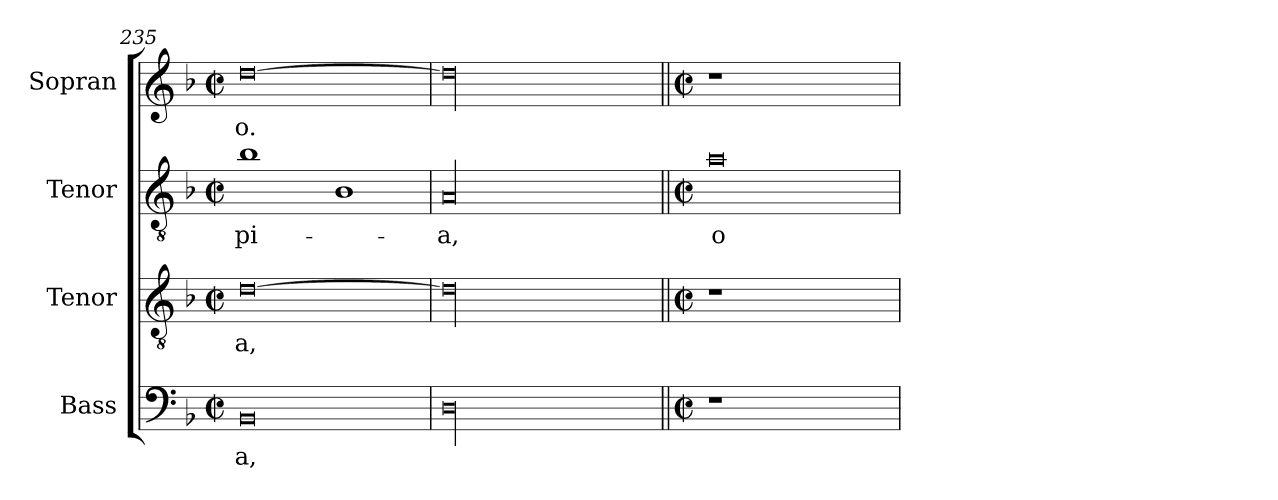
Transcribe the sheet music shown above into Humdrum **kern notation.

**kern	**text	**kern	**text	**kern	**text	**kern	**text
*part4	*part4	*part3	*part3	*part2	*part2	*part1	*part1
*staff4	*staff4	*staff3	*staff3	*staff2	*staff2	*staff1	*staff1
*I"Bass	*	*I"Tenor	*	*I"Tenor	*	*I"Sopran	*
*	*	*I'Tenor	*	*	*	*	*
*clefF4	*	*clefGv2	*	*clefGv2	*	*clefG2	*
*	*	*ITrd7c12	*	*ITrd7c12	*	*	*
*k[b-]	*	*k[b-]	*	*k[b-]	*	*k[b-]	*
*F:	*	*F:	*	*F:	*	*F:	*
*M2/2	*	*M2/2	*	*M2/2	*	*M2/2	*
*met(c|)	*	*met(c|)	*	*met(c|)	*	*met(c|)	*
=235	=235	=235	=235	=235	=235	=235	=235
!	!LO:LY:b:color=#000000	!	!	!	!	!	!
!	!	!	!LO:LY:b:color=#000000	!	!	!	!
!	!	!	!	!	!LO:LY:b:color=#000000	!	!
!	!	!	!	!	!	!	!LO:LY:b:color=#000000
0BB-i	-a,	[<0Di	-a,	1B-i	pi-	[<0ddi	-o.
.	.	.	.	1BB-i	.	.	.
=236	=236	=236	=236	=236	=236	=236	=236
!	!	!	!	!	!LO:LY:b:color=#000000	!	!
00Di	.	00Di]	.	00AAi	-a,	00ddi]	.
!!LO:PB:g=z
=237||	=237||	=237||	=237||	=237||	=237||	=237||	=237||
*M2/2	*	*M2/2	*	*M2/2	*	*M2/2	*
*met(c|)	*	*met(c|)	*	*met(c|)	*	*met(c|)	*
!LO:N:vis=1	!	!LO:N:vis=1	!	!	!	!	!
!	!	!	!	!	!LO:LY:b:color=#000000	!LO:N:vis=1	!
1r	.	1r	.	0Ai	o	1r	.
1ryy	.	1ryy	.	.	.	1ryy	.
=	=	=	=	=	=	=	=
*-	*-	*-	*-	*-	*-	*-	*-
